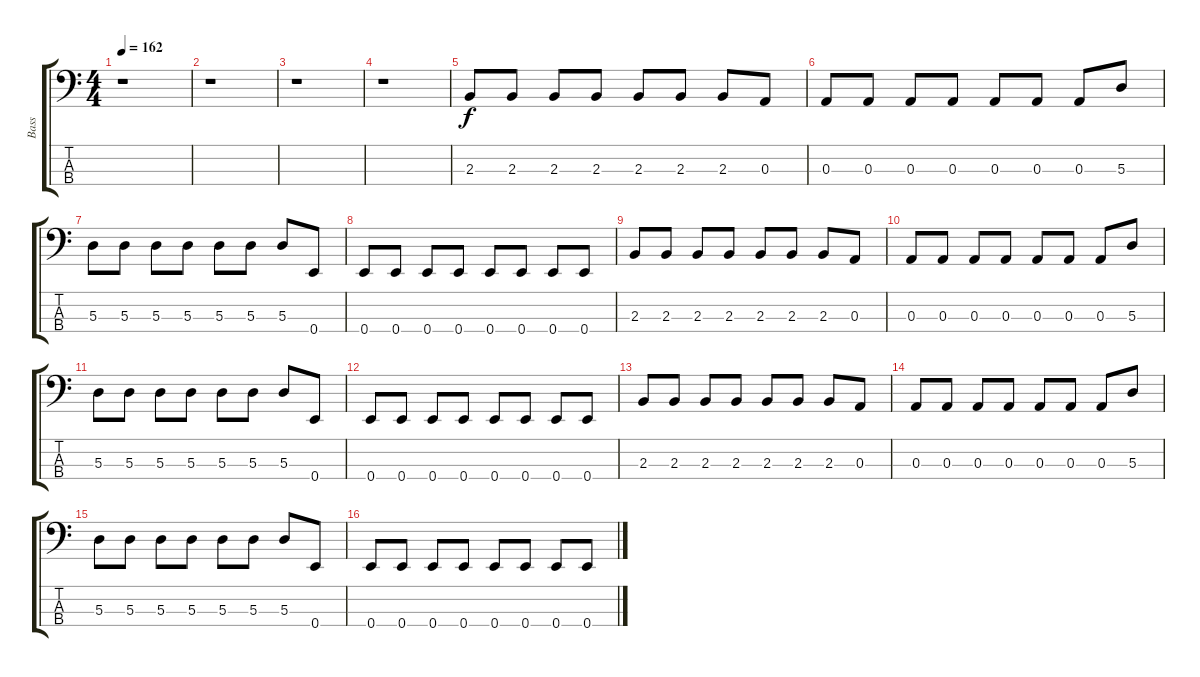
\track ("Bass" "Bass") {instrument electricbassfinger}
\staff {score tabs}
\tuning (G2 D2 A1 E1) {hide}
\ts (4 4)
\tempo 162
\clef f4
\ks c
r.1{dy f} |
r.1 |
r.1 |
r.1 |
2.3.8{instrument lead8bassandlead} 2.3.8 2.3.8 2.3.8 2.3.8 2.3.8 2.3.8 0.3.8 |
0.3.8 0.3.8 0.3.8 0.3.8 0.3.8 0.3.8 0.3.8 5.3.8 |
5.3.8 5.3.8 5.3.8 5.3.8 5.3.8 5.3.8 5.3.8 0.4.8 |
0.4.8 0.4.8 0.4.8 0.4.8 0.4.8 0.4.8 0.4.8 0.4.8 |
2.3.8 2.3.8 2.3.8 2.3.8 2.3.8 2.3.8 2.3.8 0.3.8 |
0.3.8 0.3.8 0.3.8 0.3.8 0.3.8 0.3.8 0.3.8 5.3.8 |
5.3.8 5.3.8 5.3.8 5.3.8 5.3.8 5.3.8 5.3.8 0.4.8 |
0.4.8 0.4.8 0.4.8 0.4.8 0.4.8 0.4.8 0.4.8 0.4.8 |
2.3.8 2.3.8 2.3.8 2.3.8 2.3.8 2.3.8 2.3.8 0.3.8 |
0.3.8 0.3.8 0.3.8 0.3.8 0.3.8 0.3.8 0.3.8 5.3.8 |
5.3.8 5.3.8 5.3.8 5.3.8 5.3.8 5.3.8 5.3.8 0.4.8 |
0.4.8 0.4.8 0.4.8 0.4.8 0.4.8 0.4.8 0.4.8 0.4.8
